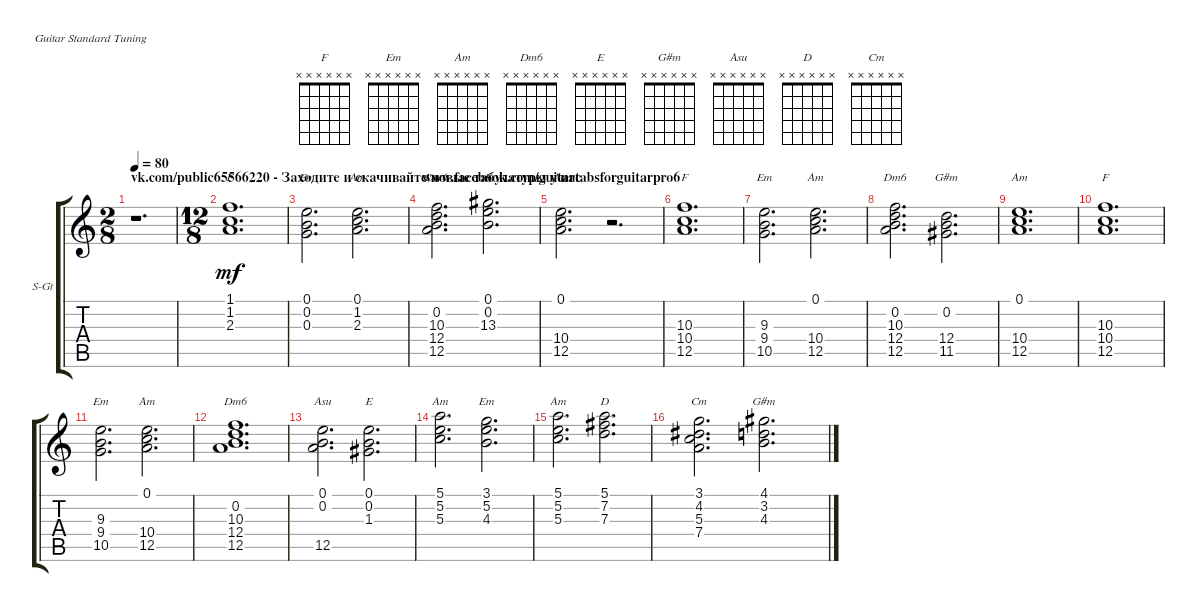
\bracketExtendMode groupsimilarinstruments
\firstSystemTrackNameOrientation horizontal
\otherSystemsTrackNameOrientation horizontal
\track ("Скрипка" "S-Gt") {instrument stringensemble1}
\staff {score tabs}
\tuning (E4 B3 G3 D3 A2 E2)
\displaytranspose 12
\chord ("F" x x x x x x)
\chord ("Em" x x x x x x)
\chord ("Am" x x x x x x)
\chord ("Dm6" x x x x x x)
\chord ("E" x x x x x x)
\chord ("G#m" x x x x x x)
\chord ("Asu" x x x x x x)
\chord ("D" x x x x x x)
\chord ("Cm" x x x x x x)
\ts (2 8)
\section ("" "vk.com/public65566220 - Заходите и скачивайте новые табулатуры у нас")
\tempo 80
\clef g2
\ks c
r.1{d dy mf instrument stringensemble1} |
\ts (12 8)
(1.1 1.2 2.3).1{d ch "F"} |
(0.1 0.2 0.3).2{d ch "Em"} (0.1 1.2 2.3).2{d ch "Am"} |
\section ("" "www.facebook.com/guitartabsforguitarpro6")
(0.2 10.3 12.4 12.5).2{d ch "Dm6"} (0.1 0.2 13.3).2{d ch "E"} |
(0.1 10.4 12.5).2{d ch "Am"} r.2{d} |
(10.3 10.4 12.5).1{d ch "F"} |
(9.3 9.4 10.5).2{d ch "Em"} (0.1 10.4 12.5).2{d ch "Am"} |
(0.2 10.3 12.4 12.5).2{d ch "Dm6"} (0.2 12.4 11.5).2{d ch "G#m"} |
(0.1 10.4 12.5).1{d ch "Am"} |
(10.3 10.4 12.5).1{d ch "F"} |
(9.3 9.4 10.5).2{d ch "Em"} (0.1 10.4 12.5).2{d ch "Am"} |
(0.2 10.3 12.4 12.5).1{d ch "Dm6"} |
(0.1 0.2 12.5).2{d ch "Asu"} (0.1 0.2 1.3).2{d ch "E"} |
(5.1 5.2 5.3).2{d ch "Am"} (3.1 5.2 4.3).2{d ch "Em"} |
(5.1 5.2 5.3).2{d ch "Am"} (5.1 7.2 7.3).2{d ch "D"} |
(3.1 4.2 5.3 7.4).2{d ch "Cm"} (4.1 3.2 4.3).2{d ch "G#m"}
